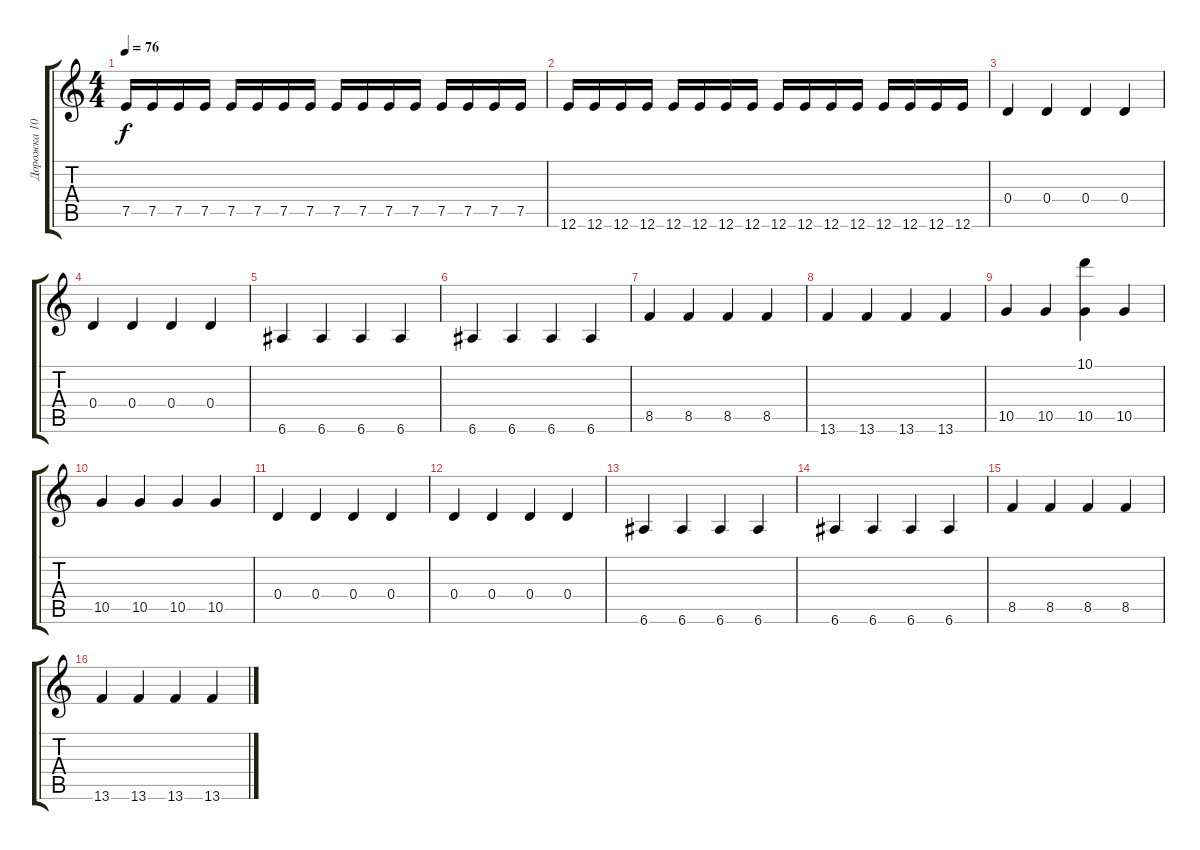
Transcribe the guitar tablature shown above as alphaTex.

\track ("Дорожка 10" "Дорожка 10") {instrument electricguitarclean}
\staff {score tabs}
\tuning (E4 B3 G3 D3 A2 E2) {hide}
\ts (4 4)
\tempo 76
\clef g2
\ks c
7.5.16{dy f} 7.5.16 7.5.16 7.5.16 7.5.16 7.5.16 7.5.16 7.5.16 7.5.16 7.5.16 7.5.16 7.5.16 7.5.16 7.5.16 7.5.16 7.5.16 |
12.6.16 12.6.16 12.6.16 12.6.16 12.6.16 12.6.16 12.6.16 12.6.16 12.6.16 12.6.16 12.6.16 12.6.16 12.6.16 12.6.16 12.6.16 12.6.16 |
0.4.4 0.4.4 0.4.4 0.4.4 |
0.4.4 0.4.4 0.4.4 0.4.4 |
6.6.4 6.6.4 6.6.4 6.6.4 |
6.6.4 6.6.4 6.6.4 6.6.4 |
8.5.4 8.5.4 8.5.4 8.5.4 |
13.6.4 13.6.4 13.6.4 13.6.4 |
10.5.4 10.5.4 (10.1 10.5).4 10.5.4 |
10.5.4 10.5.4 10.5.4 10.5.4 |
0.4.4 0.4.4 0.4.4 0.4.4 |
0.4.4 0.4.4 0.4.4 0.4.4 |
6.6.4 6.6.4 6.6.4 6.6.4 |
6.6.4 6.6.4 6.6.4 6.6.4 |
8.5.4 8.5.4 8.5.4 8.5.4 |
13.6.4 13.6.4 13.6.4 13.6.4
